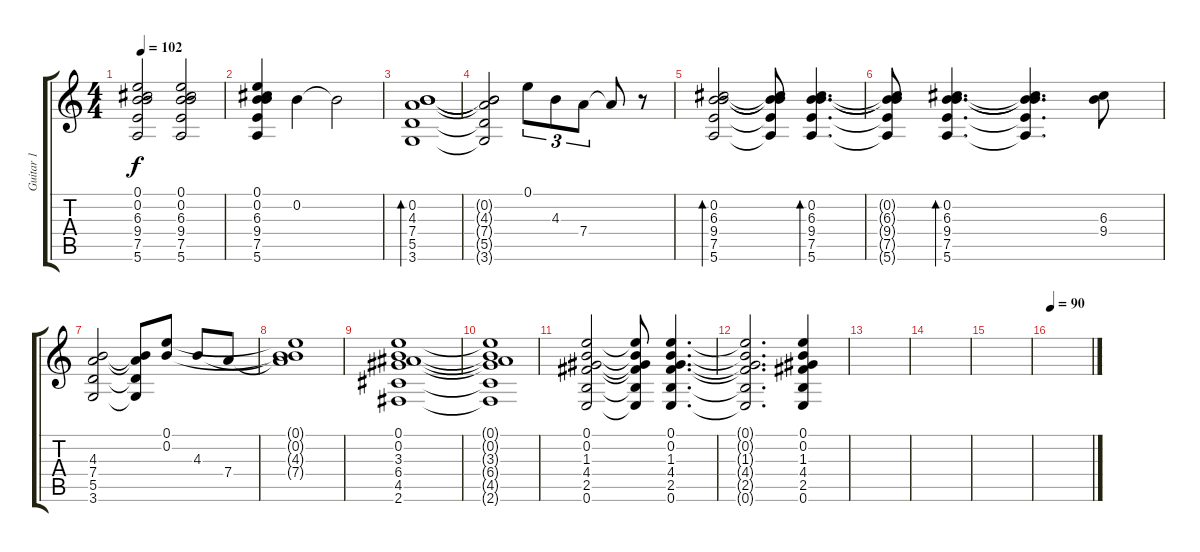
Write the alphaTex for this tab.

\track ("Guitar 1" "Guitar 1") {instrument acousticguitarsteel}
\staff {score tabs}
\tuning (E4 B3 G3 D3 A2 E2) {hide}
\ts (4 4)
\tempo 102
\clef g2
\ks c
(0.1 0.2 6.3 9.4 7.5 5.6).2{dy f} (0.1 0.2 6.3 9.4 7.5 5.6).2 |
(0.1 0.2 6.3 9.4 7.5 5.6).4 0.2.4 0.2{t}.2 |
(0.2 4.3 7.4 5.5 3.6).1{bd 120} |
(0.2{t} 4.3{t} 7.4{t} 5.5{t} 3.6{t}).2 0.1.8{tu (3 2)} 4.3.8{tu (3 2)} 7.4.8{tu (3 2)} 7.4{t}.8 r.8 |
(0.2 6.3 9.4 7.5 5.6).2{bd 120} (0.2{t} 6.3{t} 9.4{t} 7.5{t} 5.6{t}).8 (0.2 6.3 9.4 7.5 5.6).4{d bd 120} |
(0.2{t} 6.3{t} 9.4{t} 7.5{t} 5.6{t}).8 (0.2 6.3 9.4 7.5 5.6).4{d bd 120} (0.2{t} 6.3{t} 9.4{t} 7.5{t} 5.6{t}).4{d} (6.3 9.4).8 |
(4.3 7.4 5.5 3.6).2 (4.3{t} 7.4{t} 5.5{t} 3.6{t}).8 (0.1 0.2).8 4.3.8 7.4.8 |
(0.1{t} 0.2{t} 4.3{t} 7.4{t}).1 |
(0.1 0.2 3.3 6.4 4.5 2.6).1 |
(0.1{t} 0.2{t} 3.3{t} 6.4{t} 4.5{t} 2.6{t}).1 |
(0.1 0.2 1.3 4.4 2.5 0.6).2 (0.1{t} 0.2{t} 1.3{t} 4.4{t} 2.5{t} 0.6{t}).8 (0.1 0.2 1.3 4.4 2.5 0.6).4{d} |
(0.1{t} 0.2{t} 1.3{t} 4.4{t} 2.5{t} 0.6{t}).2{d} (0.1 0.2 1.3 4.4 2.5 0.6).4 |
|
|
|
\tempo 90
